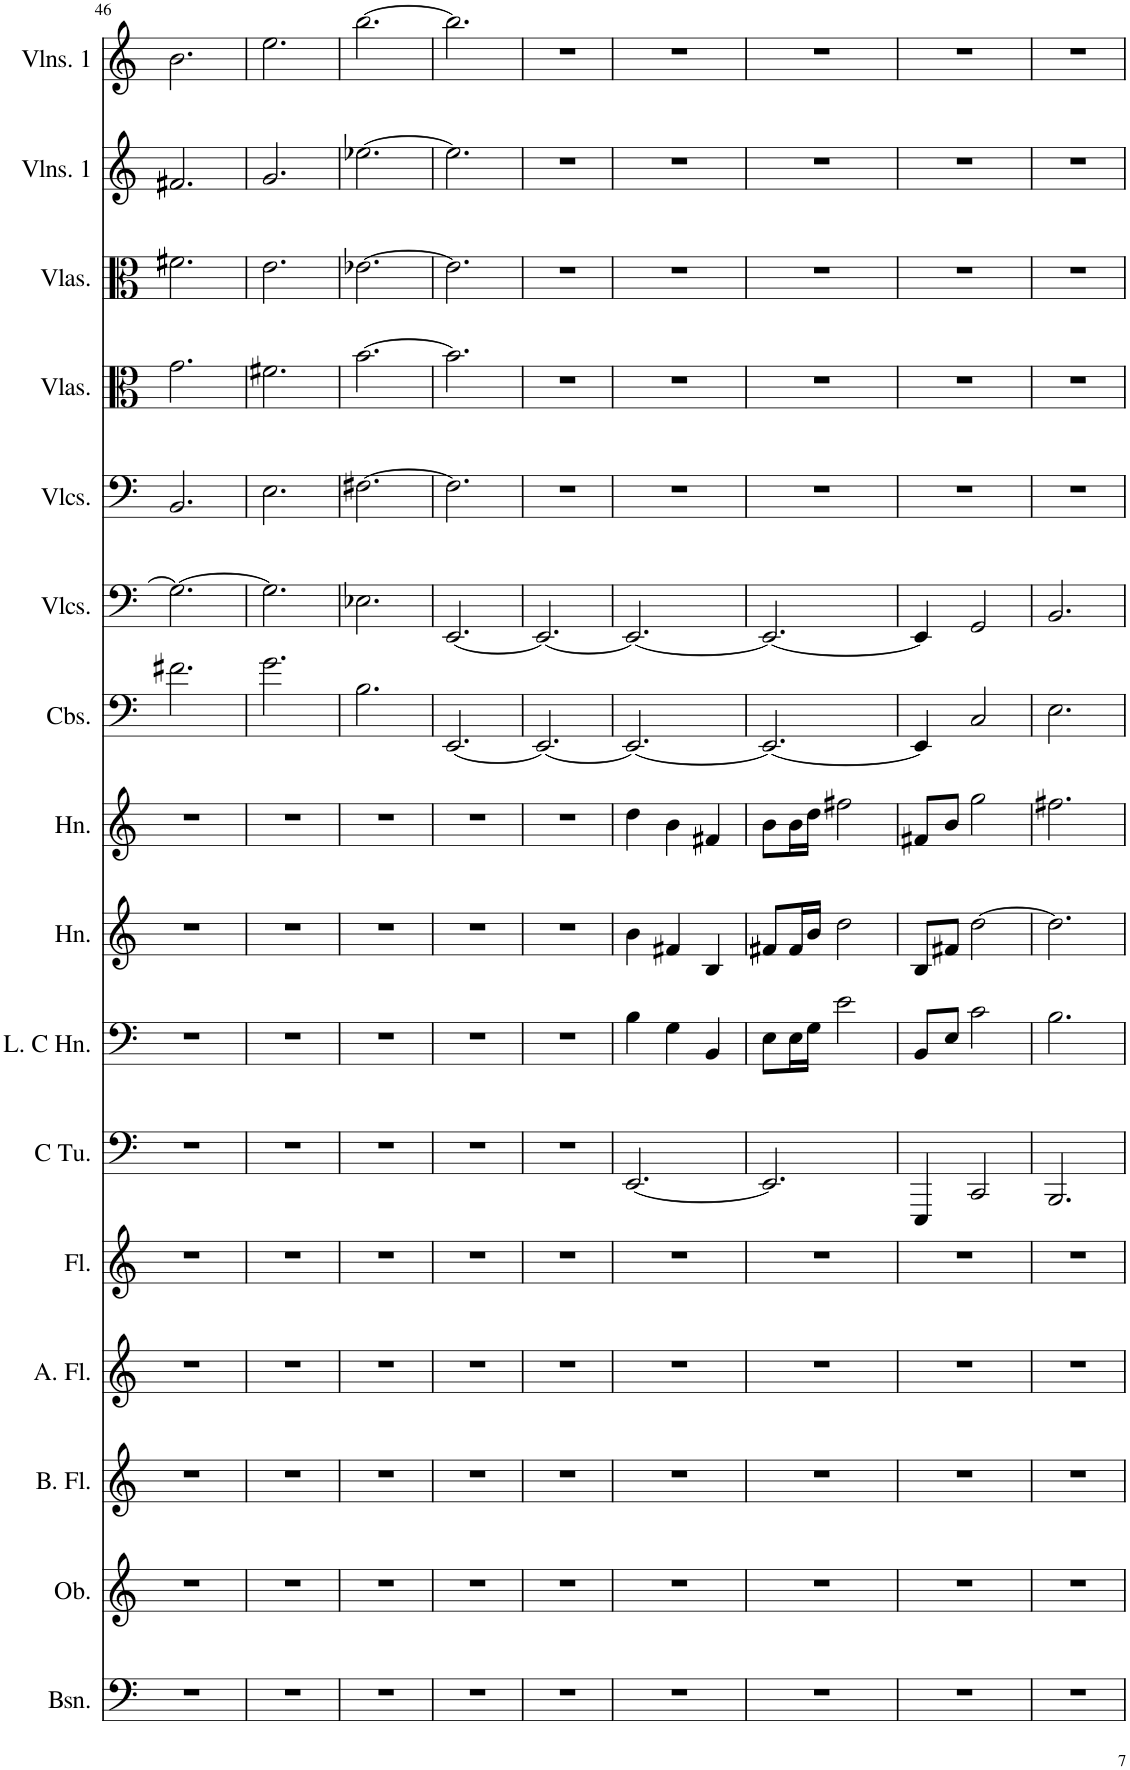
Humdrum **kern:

**kern	**kern	**kern	**kern	**kern	**kern	**kern	**kern	**kern	**kern	**kern	**kern	**kern	**kern	**kern	**kern
*part16	*part15	*part14	*part13	*part12	*part11	*part10	*part9	*part8	*part7	*part6	*part5	*part4	*part3	*part2	*part1
*staff16	*staff15	*staff14	*staff13	*staff12	*staff11	*staff10	*staff9	*staff8	*staff7	*staff6	*staff5	*staff4	*staff3	*staff2	*staff1
*I"Basson	*I"Oboe	*I"Bass Flute	*I"Alto Flute	*I"Flute	*I"C Tuba	*I"Low C Horn	*I"Horn	*I"Horn	*I"Contrabasses	*I"Violoncellos	*I"Violoncellos	*I"Violas	*I"Violas	*I"Violins 1	*I"Violins 1
*I'Bsn.	*I'Ob.	*I'B. Fl.	*I'A. Fl.	*I'Fl.	*I'C Tu.	*I'L. C Hn.	*I'Hn.	*I'Hn.	*I'Cbs.	*I'Vlcs.	*I'Vlcs.	*I'Vlas.	*I'Vlas.	*I'Vlns. 1	*I'Vlns. 1
!!LO:PB:g=z
*clefF4	*clefG2	*clefG2	*clefG2	*clefG2	*clefF4	*clefF4	*clefG2	*clefG2	*clefF4	*clefF4	*clefF4	*clefC3	*clefC3	*clefG2	*clefG2
*	*	*Trd7c12	*Trd3c5	*	*	*Trd4c7	*Trd4c7	*Trd4c7	*Trd7c12	*	*	*	*	*	*
*k[]	*k[]	*k[]	*k[]	*k[]	*k[]	*k[]	*k[]	*k[]	*k[]	*k[]	*k[]	*k[]	*k[]	*k[]	*k[]
*M3/4	*M3/4	*M3/4	*M3/4	*M3/4	*M3/4	*M3/4	*M3/4	*M3/4	*M3/4	*M3/4	*M3/4	*M3/4	*M3/4	*M3/4	*M3/4
=46	=46	=46	=46	=46	=46	=46	=46	=46	=46	=46	=46	=46	=46	=46	=46
2.r	2.r	2.r	2.r	2.r	2.r	2.r	2.r	2.r	2.f#X\	2.G\_	2.BB/	2.g\	2.f#X\	2.f#X/	2.b\
=47	=47	=47	=47	=47	=47	=47	=47	=47	=47	=47	=47	=47	=47	=47	=47
2.r	2.r	2.r	2.r	2.r	2.r	2.r	2.r	2.r	2.g\	2.G\]	2.E\	2.f#X\	2.e\	2.g/	2.ee\
=48	=48	=48	=48	=48	=48	=48	=48	=48	=48	=48	=48	=48	=48	=48	=48
2.r	2.r	2.r	2.r	2.r	2.r	2.r	2.r	2.r	2.B\	2.E-X\	[2.F#X\	[2.b\	[2.e-X\	[2.ee-X\	[2.bb\
=49	=49	=49	=49	=49	=49	=49	=49	=49	=49	=49	=49	=49	=49	=49	=49
2.r	2.r	2.r	2.r	2.r	2.r	2.r	2.r	2.r	[2.EE/	[2.EE/	2.F#\]	2.b\]	2.e-\]	2.ee-\]	2.bb\]
=50	=50	=50	=50	=50	=50	=50	=50	=50	=50	=50	=50	=50	=50	=50	=50
2.r	2.r	2.r	2.r	2.r	2.r	2.r	2.r	2.r	2.EE/_	2.EE/_	2.r	2.r	2.r	2.r	2.r
=51	=51	=51	=51	=51	=51	=51	=51	=51	=51	=51	=51	=51	=51	=51	=51
2.r	2.r	2.r	2.r	2.r	[2.EE/	4B\	4b\	4dd\	2.EE/_	2.EE/_	2.r	2.r	2.r	2.r	2.r
.	.	.	.	.	.	4G\	4f#X/	4b\	.	.	.	.	.	.	.
.	.	.	.	.	.	4BB/	4B/	4f#X/	.	.	.	.	.	.	.
=52	=52	=52	=52	=52	=52	=52	=52	=52	=52	=52	=52	=52	=52	=52	=52
2.r	2.r	2.r	2.r	2.r	2.EE/]	8E\L	8f#X/L	8b\L	2.EE/_	2.EE/_	2.r	2.r	2.r	2.r	2.r
.	.	.	.	.	.	16E\L	16f#/L	16b\L	.	.	.	.	.	.	.
.	.	.	.	.	.	16G\JJ	16b/JJ	16dd\JJ	.	.	.	.	.	.	.
.	.	.	.	.	.	2e\	2dd\	2ff#X\	.	.	.	.	.	.	.
=53	=53	=53	=53	=53	=53	=53	=53	=53	=53	=53	=53	=53	=53	=53	=53
2.r	2.r	2.r	2.r	2.r	4EEE/	8BB/L	8B/L	8f#X/L	4EE/]	4EE/]	2.r	2.r	2.r	2.r	2.r
.	.	.	.	.	.	8E/J	8f#X/J	8b/J	.	.	.	.	.	.	.
.	.	.	.	.	2CC/	2c\	[2dd\	2gg\	2C/	2GG/	.	.	.	.	.
=54	=54	=54	=54	=54	=54	=54	=54	=54	=54	=54	=54	=54	=54	=54	=54
2.r	2.r	2.r	2.r	2.r	2.BBB/	2.B\	2.dd\]	2.ff#X\	2.E\	2.BB/	2.r	2.r	2.r	2.r	2.r
=	=	=	=	=	=	=	=	=	=	=	=	=	=	=	=
*-	*-	*-	*-	*-	*-	*-	*-	*-	*-	*-	*-	*-	*-	*-	*-
